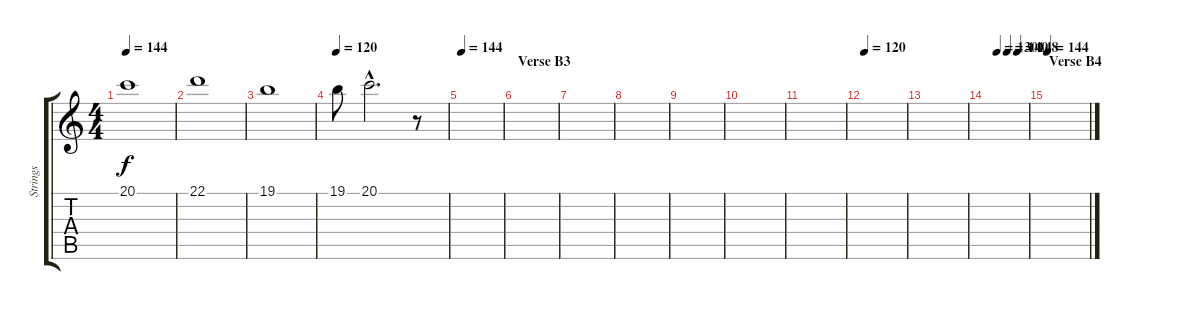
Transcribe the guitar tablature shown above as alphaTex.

\track ("Strings" "Strings") {instrument stringensemble2}
\staff {score tabs}
\tuning (E4 B3 G3 D3 A2 E2) {hide}
\ts (4 4)
\tempo 144
\clef g2
\ks c
20.1{t}.1{dy f} |
22.1.1 |
19.1.1 |
\tempo 120
19.1.8 20.1{hac}.2{d} r.8 |
\tempo 144
|
\section ("" "Verse B3")
|
|
|
|
|
|
\tempo 120
|
|
\tempo (130 0.25)
\tempo (140 0.5)
\tempo (148 0.75)
|
\section ("" "Verse B4")
\tempo 144
